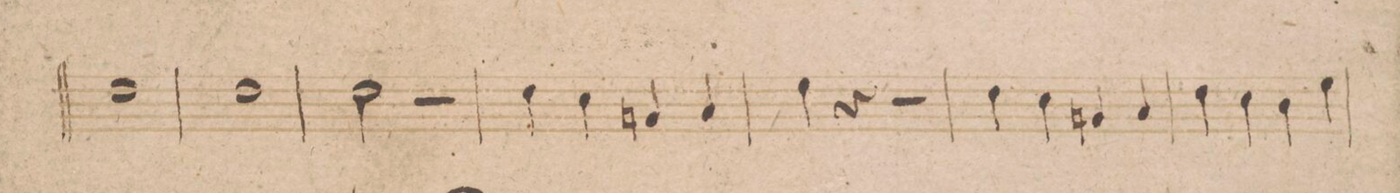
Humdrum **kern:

**kern	**dynam
*I"Trombono	*
*clefF4	*
*k[b-]	*
*met(c|)	*
*M2/2	*
1F\	.
=19	=19
1F\	.
=20	=20
2F\	.
2r	.
=21	=21
4F\	.
4E\	.
4BBn/	.
4C/	.
=22	=22
4G\	.
4r	.
2r	.
=23	=23
4F\	.
4E\	.
4BBn/	.
4C/	.
=24	=24
4F\	.
4E\	.
4D\	.
4G\	.
=25	=25
*-	*-
